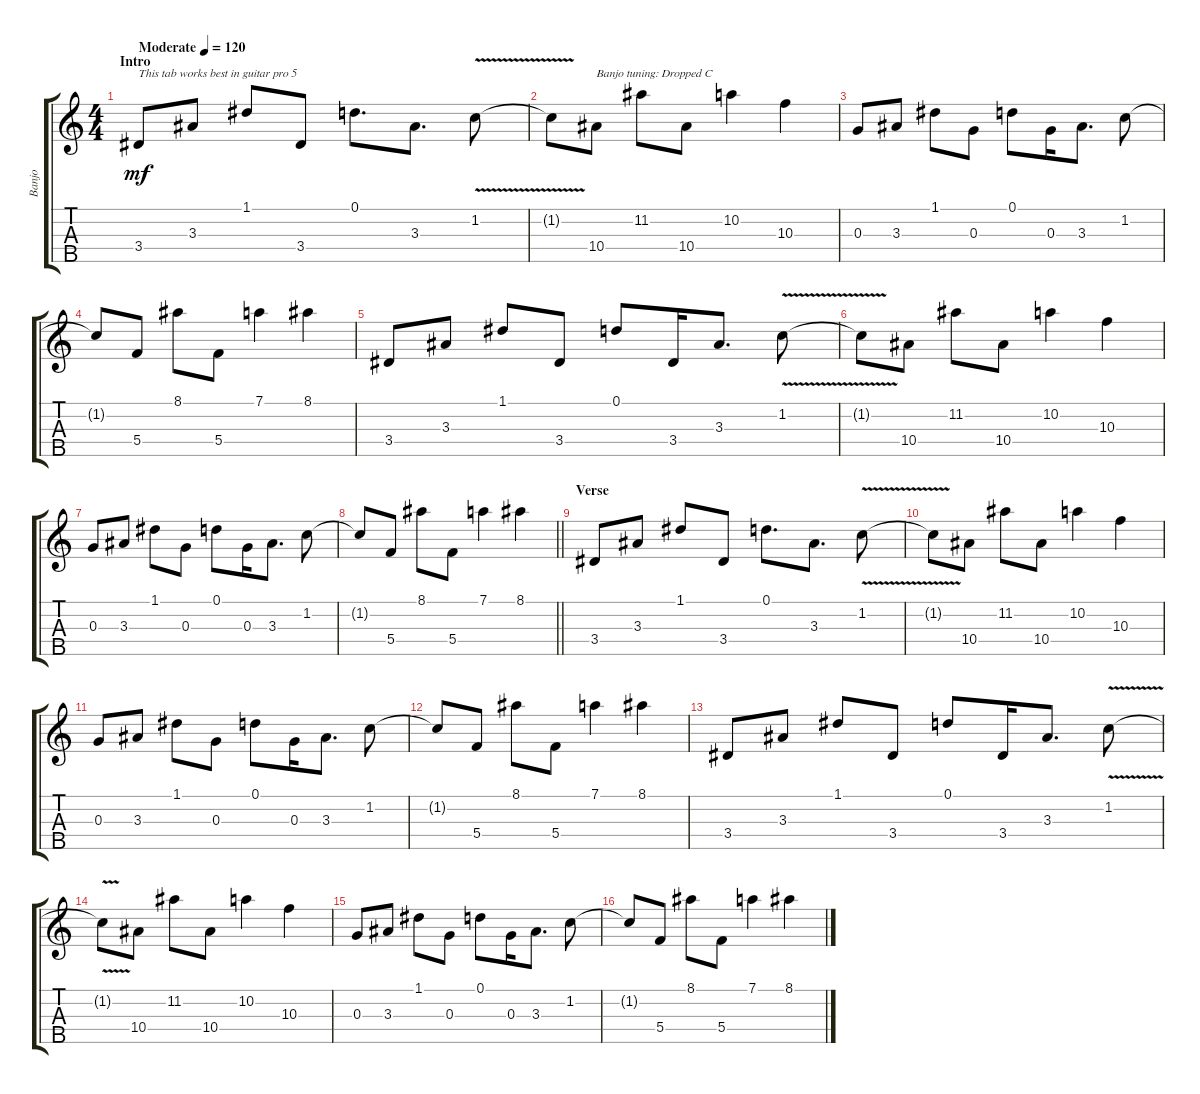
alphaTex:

\track ("Banjo" "Banjo") {instrument banjo}
\staff {score tabs}
\tuning (D4 B3 G3 C3 G4) {hide}
\displaytranspose 12
\ts (4 4)
\section ("" "Intro")
\tempo (120 "Moderate")
\clef g2
\ks c
3.4.8{txt "This tab works best in guitar pro 5" dy mf instrument banjo} 3.3.8 1.1.8 3.4.8 0.1.8{d} 3.3.8{d} 1.2{v}.8 |
1.2{t}.8 10.4.8{txt "Banjo tuning: Dropped C"} 11.2.8 10.4.8 10.2.4 10.3.4 |
0.3.8 3.3.8 1.1.8 0.3.8 0.1.8 0.3.16 3.3.8{d} 1.2.8 |
1.2{t}.8 5.4.8 8.1.8 5.4.8 7.1.4 8.1.4 |
3.4.8 3.3.8 1.1.8 3.4.8 0.1.8 3.4.16 3.3.8{d} 1.2{v}.8 |
1.2{t}.8 10.4.8 11.2.8 10.4.8 10.2.4 10.3.4 |
0.3.8 3.3.8 1.1.8 0.3.8 0.1.8 0.3.16 3.3.8{d} 1.2.8 |
\barLineRight lightlight
1.2{t}.8 5.4.8 8.1.8 5.4.8 7.1.4 8.1.4 |
\section ("" "Verse")
3.4.8 3.3.8 1.1.8 3.4.8 0.1.8{d} 3.3.8{d} 1.2{v}.8 |
1.2{t}.8 10.4.8 11.2.8 10.4.8 10.2.4 10.3.4 |
0.3.8 3.3.8 1.1.8 0.3.8 0.1.8 0.3.16 3.3.8{d} 1.2.8 |
1.2{t}.8 5.4.8 8.1.8 5.4.8 7.1.4 8.1.4 |
3.4.8 3.3.8 1.1.8 3.4.8 0.1.8 3.4.16 3.3.8{d} 1.2{v}.8 |
1.2{t}.8 10.4.8 11.2.8 10.4.8 10.2.4 10.3.4 |
0.3.8 3.3.8 1.1.8 0.3.8 0.1.8 0.3.16 3.3.8{d} 1.2.8 |
1.2{t}.8 5.4.8 8.1.8 5.4.8 7.1.4 8.1.4
